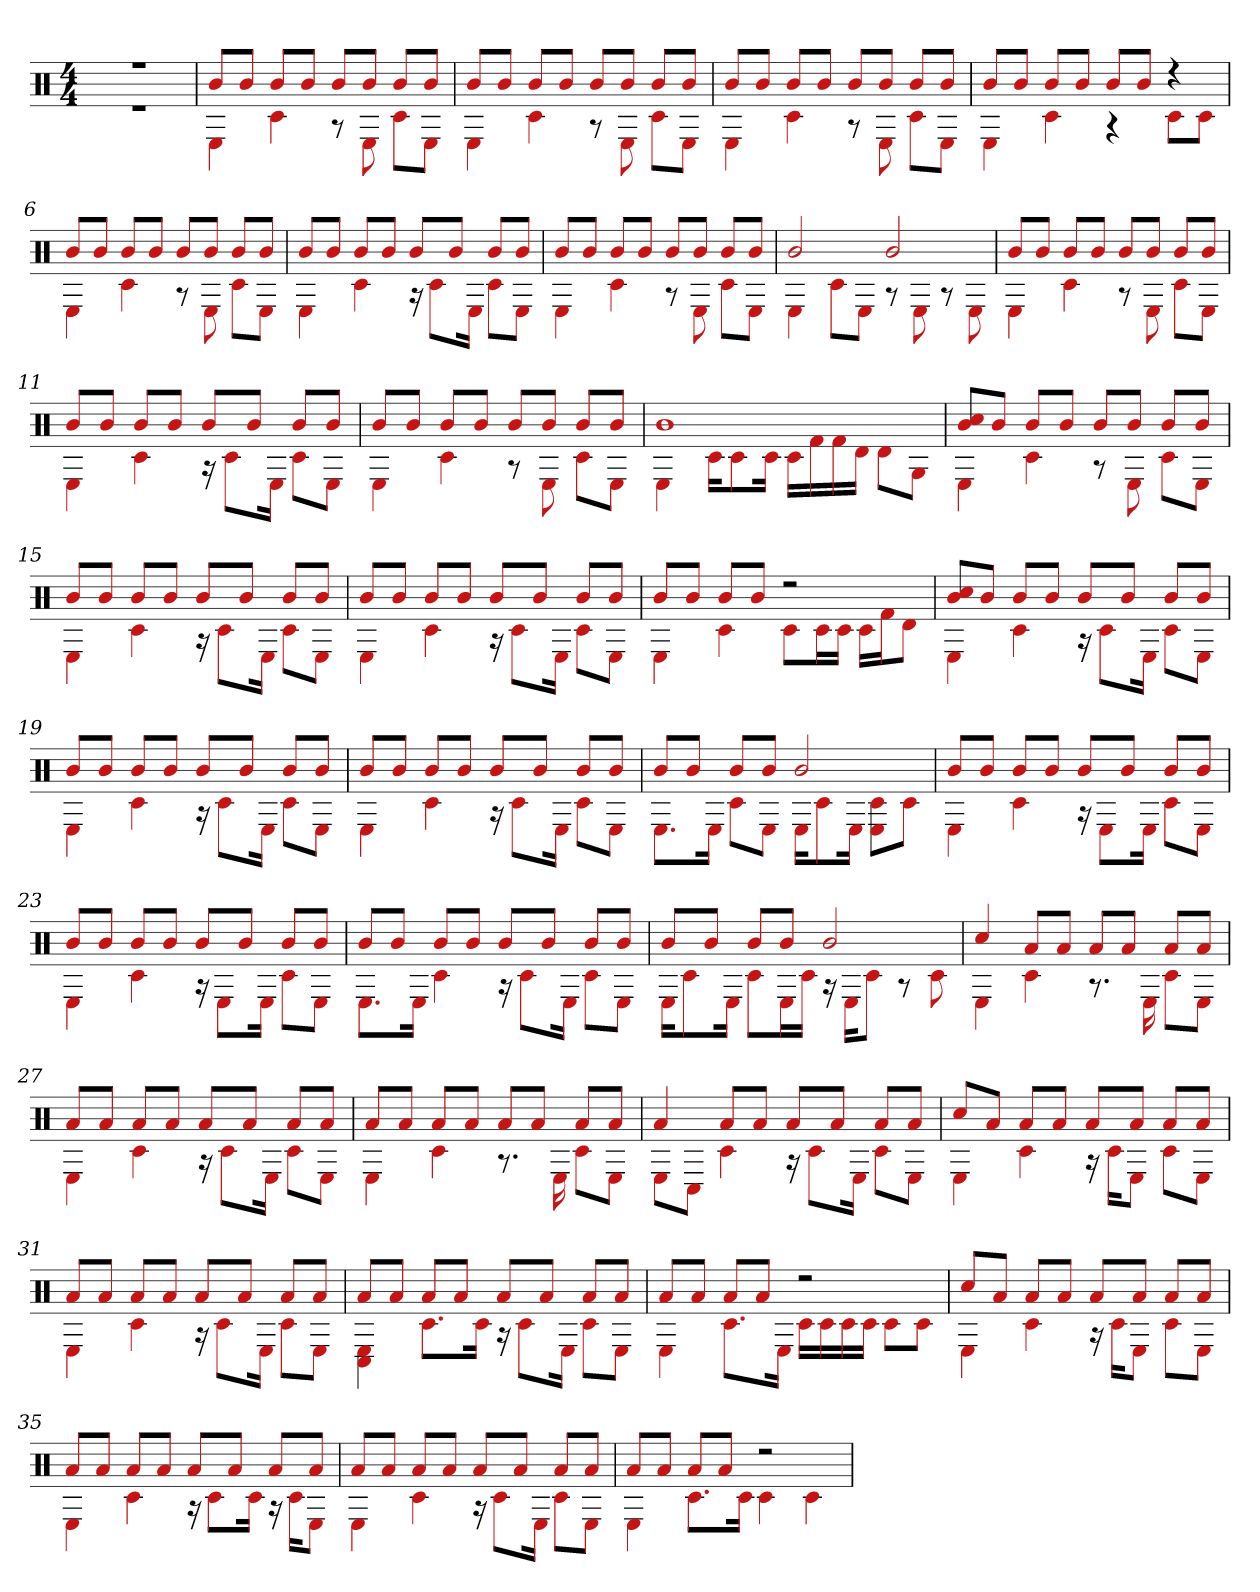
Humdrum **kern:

**kern
*part1
*staff1
*clefX
*k[]
*M4/4
=1
*^
1r	1r
=2	=2
8bL	4E
8bJ	.
8bL	4c#
8bJ	.
8bL	8r
8bJ	8E
8bL	8c#L
8bJ	8EJ
=3	=3
8bL	4E
8bJ	.
8bL	4c#
8bJ	.
8bL	8r
8bJ	8E
8bL	8c#L
8bJ	8EJ
=4	=4
8bL	4E
8bJ	.
8bL	4c#
8bJ	.
8bL	8r
8bJ	8E
8bL	8c#L
8bJ	8EJ
=5	=5
8bL	4E
8bJ	.
8bL	4c#
8bJ	.
8bL	4r
8bJ	.
4r	8c#L
.	8c#J
=6	=6
8bL	4E
8bJ	.
8bL	4c#
8bJ	.
8bL	8r
8bJ	8E
8bL	8c#L
8bJ	8EJ
=7	=7
8bL	4E
8bJ	.
8bL	4c#
8bJ	.
8bL	16r
.	8c#L
8bJ	.
.	16EJk
8bL	8c#L
8bJ	8EJ
=8	=8
8bL	4E
8bJ	.
8bL	4c#
8bJ	.
8bL	8r
8bJ	8E
8bL	8c#L
8bJ	8EJ
=9	=9
2b	4E
.	8c#L
.	8EJ
2b	8r
.	8E
.	8r
.	8E
=10	=10
8bL	4E
8bJ	.
8bL	4c#
8bJ	.
8bL	8r
8bJ	8E
8bL	8c#L
8bJ	8EJ
=11	=11
8bL	4E
8bJ	.
8bL	4c#
8bJ	.
8bL	16r
.	8c#L
8bJ	.
.	16EJk
8bL	8c#L
8bJ	8EJ
=12	=12
8bL	4E
8bJ	.
8bL	4c#
8bJ	.
8bL	8r
8bJ	8E
8bL	8c#L
8bJ	8EJ
=13	=13
1b	4E
.	16c#KL
.	8c#
.	16c#Jk
.	16c#LL
.	16f#
.	16f#
.	16dJJ
.	8dL
.	8GJ
=14	=14
8b 8cc#L	4E
8bJ	.
8bL	4c#
8bJ	.
8bL	8r
8bJ	8E
8bL	8c#L
8bJ	8EJ
=15	=15
8bL	4E
8bJ	.
8bL	4c#
8bJ	.
8bL	16r
.	8c#L
8bJ	.
.	16EJk
8bL	8c#L
8bJ	8EJ
=16	=16
8bL	4E
8bJ	.
8bL	4c#
8bJ	.
8bL	16r
.	8c#L
8bJ	.
.	16EJk
8bL	8c#L
8bJ	8EJ
=17	=17
8bL	4E
8bJ	.
8bL	4c#
8bJ	.
2r	8c#L
.	16c#L
.	16c#JJ
.	16c#LL
.	16f#J
.	8dJ
=18	=18
8b 8cc#L	4E
8bJ	.
8bL	4c#
8bJ	.
8bL	16r
.	8c#L
8bJ	.
.	16EJk
8bL	8c#L
8bJ	8EJ
=19	=19
8bL	4E
8bJ	.
8bL	4c#
8bJ	.
8bL	16r
.	8c#L
8bJ	.
.	16EJk
8bL	8c#L
8bJ	8EJ
=20	=20
8bL	4E
8bJ	.
8bL	4c#
8bJ	.
8bL	16r
.	8c#L
8bJ	.
.	16EJk
8bL	8c#L
8bJ	8EJ
=21	=21
8bL	8.EL
8bJ	.
.	16EJk
8bL	8c#L
8bJ	8EJ
2b	16EKL
.	8c#
.	16EJk
.	8E 8c#L
.	8c#J
=22	=22
8bL	4E
8bJ	.
8bL	4c#
8bJ	.
8bL	16r
.	8EL
8bJ	.
.	16EJk
8bL	8c#L
8bJ	8EJ
=23	=23
8bL	4E
8bJ	.
8bL	4c#
8bJ	.
8bL	16r
.	8EL
8bJ	.
.	16EJk
8bL	8c#L
8bJ	8EJ
=24	=24
8bL	8.EL
8bJ	.
.	16EJk
8bL	4c#
8bJ	.
8bL	16r
.	8c#L
8bJ	.
.	16EJk
8bL	8c#L
8bJ	8EJ
=25	=25
8bL	16EKL
.	8c#
8bJ	.
.	16EJk
8bL	8c#L
8bJ	16EL
.	16c#JJ
2b	16r
.	16EKL
.	8c#J
.	8r
.	8c#
=26	=26
4cc#	4E
8aL	4c#
8aJ	.
8aL	8.r
8aJ	.
.	16E
8aL	8c#L
8aJ	8EJ
=27	=27
8aL	4E
8aJ	.
8aL	4c#
8aJ	.
8aL	16r
.	8c#L
8aJ	.
.	16EJk
8aL	8c#L
8aJ	8EJ
=28	=28
8aL	4E
8aJ	.
8aL	4c#
8aJ	.
8aL	8.r
8aJ	.
.	16E
8aL	8c#L
8aJ	8EJ
=29	=29
4a	8EL
.	8C#J
8aL	4c#
8aJ	.
8aL	16r
.	8c#L
8aJ	.
.	16EJk
8aL	8c#L
8aJ	8EJ
=30	=30
8cc#L	4E
8aJ	.
8aL	4c#
8aJ	.
8aL	16r
.	16c#KL
8aJ	8EJ
8aL	8c#L
8aJ	8EJ
=31	=31
8aL	4E
8aJ	.
8aL	4c#
8aJ	.
8aL	16r
.	8c#L
8aJ	.
.	16EJk
8aL	8c#L
8aJ	8EJ
=32	=32
8aL	4E 4C#
8aJ	.
8aL	8.c#L
8aJ	.
.	16c#Jk
8aL	16r
.	8c#L
8aJ	.
.	16EJk
8aL	8c#L
8aJ	8EJ
=33	=33
8aL	4E
8aJ	.
8aL	8.c#L
8aJ	.
.	16EJk
2r	16c#LL
.	16c#
.	16c#
.	16c#JJ
.	8c#L
.	8c#J
=34	=34
8cc#L	4E
8aJ	.
8aL	4c#
8aJ	.
8aL	16r
.	16c#KL
8aJ	8EJ
8aL	8c#L
8aJ	8EJ
=35	=35
8aL	4E
8aJ	.
8aL	4c#
8aJ	.
8aL	16r
.	8c#L
8aJ	.
.	16c#Jk
8aL	16r
.	16c#KL
8aJ	8EJ
=36	=36
8aL	4E
8aJ	.
8aL	4c#
8aJ	.
8aL	16r
.	8c#L
8aJ	.
.	16EJk
8aL	8c#L
8aJ	8EJ
=37	=37
8aL	4E
8aJ	.
8aL	8.c#L
8aJ	.
.	16c#Jk
2r	4c#
.	4c#
*v	*v
=
*-
